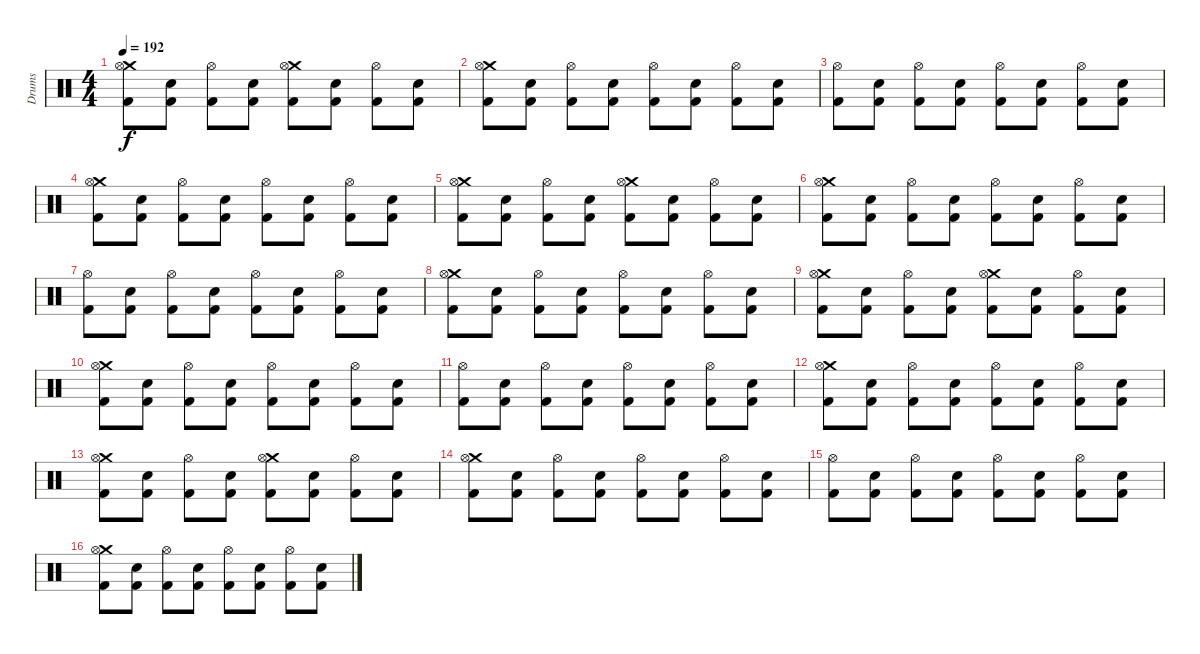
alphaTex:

\track ("Drums" "Drums") {instrument percussion}
\staff {score}
\articulation defaults
\ts (4 4)
\tempo 192
\clef neutral
\ks c
("Crash medium (hit)" "Hi-Hat (open)" "Kick (hit) 2").8{dy f} ("Electric Snare (hit)" "Kick (hit) 2").8 ("Hi-Hat (open)" "Kick (hit) 2").8 ("Electric Snare (hit)" "Kick (hit) 2").8 ("Crash medium (hit)" "Hi-Hat (open)" "Kick (hit) 2").8 ("Electric Snare (hit)" "Kick (hit) 2").8 ("Hi-Hat (open)" "Kick (hit) 2").8 ("Electric Snare (hit)" "Kick (hit) 2").8 |
("Crash medium (hit)" "Hi-Hat (open)" "Kick (hit) 2").8 ("Electric Snare (hit)" "Kick (hit) 2").8 ("Hi-Hat (open)" "Kick (hit) 2").8 ("Electric Snare (hit)" "Kick (hit) 2").8 ("Hi-Hat (open)" "Kick (hit) 2").8 ("Electric Snare (hit)" "Kick (hit) 2").8 ("Hi-Hat (open)" "Kick (hit) 2").8 ("Electric Snare (hit)" "Kick (hit) 2").8 |
("Hi-Hat (open)" "Kick (hit) 2").8 ("Electric Snare (hit)" "Kick (hit) 2").8 ("Hi-Hat (open)" "Kick (hit) 2").8 ("Electric Snare (hit)" "Kick (hit) 2").8 ("Hi-Hat (open)" "Kick (hit) 2").8 ("Electric Snare (hit)" "Kick (hit) 2").8 ("Hi-Hat (open)" "Kick (hit) 2").8 ("Electric Snare (hit)" "Kick (hit) 2").8 |
("Crash medium (hit)" "Hi-Hat (open)" "Kick (hit) 2").8 ("Electric Snare (hit)" "Kick (hit) 2").8 ("Hi-Hat (open)" "Kick (hit) 2").8 ("Electric Snare (hit)" "Kick (hit) 2").8 ("Hi-Hat (open)" "Kick (hit) 2").8 ("Electric Snare (hit)" "Kick (hit) 2").8 ("Hi-Hat (open)" "Kick (hit) 2").8 ("Electric Snare (hit)" "Kick (hit) 2").8 |
("Crash medium (hit)" "Hi-Hat (open)" "Kick (hit) 2").8 ("Electric Snare (hit)" "Kick (hit) 2").8 ("Hi-Hat (open)" "Kick (hit) 2").8 ("Electric Snare (hit)" "Kick (hit) 2").8 ("Crash medium (hit)" "Hi-Hat (open)" "Kick (hit) 2").8 ("Electric Snare (hit)" "Kick (hit) 2").8 ("Hi-Hat (open)" "Kick (hit) 2").8 ("Electric Snare (hit)" "Kick (hit) 2").8 |
("Crash medium (hit)" "Hi-Hat (open)" "Kick (hit) 2").8 ("Electric Snare (hit)" "Kick (hit) 2").8 ("Hi-Hat (open)" "Kick (hit) 2").8 ("Electric Snare (hit)" "Kick (hit) 2").8 ("Hi-Hat (open)" "Kick (hit) 2").8 ("Electric Snare (hit)" "Kick (hit) 2").8 ("Hi-Hat (open)" "Kick (hit) 2").8 ("Electric Snare (hit)" "Kick (hit) 2").8 |
("Hi-Hat (open)" "Kick (hit) 2").8 ("Electric Snare (hit)" "Kick (hit) 2").8 ("Hi-Hat (open)" "Kick (hit) 2").8 ("Electric Snare (hit)" "Kick (hit) 2").8 ("Hi-Hat (open)" "Kick (hit) 2").8 ("Electric Snare (hit)" "Kick (hit) 2").8 ("Hi-Hat (open)" "Kick (hit) 2").8 ("Electric Snare (hit)" "Kick (hit) 2").8 |
("Crash medium (hit)" "Hi-Hat (open)" "Kick (hit) 2").8 ("Electric Snare (hit)" "Kick (hit) 2").8 ("Hi-Hat (open)" "Kick (hit) 2").8 ("Electric Snare (hit)" "Kick (hit) 2").8 ("Hi-Hat (open)" "Kick (hit) 2").8 ("Electric Snare (hit)" "Kick (hit) 2").8 ("Hi-Hat (open)" "Kick (hit) 2").8 ("Electric Snare (hit)" "Kick (hit) 2").8 |
("Crash medium (hit)" "Hi-Hat (open)" "Kick (hit) 2").8 ("Electric Snare (hit)" "Kick (hit) 2").8 ("Hi-Hat (open)" "Kick (hit) 2").8 ("Electric Snare (hit)" "Kick (hit) 2").8 ("Crash medium (hit)" "Hi-Hat (open)" "Kick (hit) 2").8 ("Electric Snare (hit)" "Kick (hit) 2").8 ("Hi-Hat (open)" "Kick (hit) 2").8 ("Electric Snare (hit)" "Kick (hit) 2").8 |
("Crash medium (hit)" "Hi-Hat (open)" "Kick (hit) 2").8 ("Electric Snare (hit)" "Kick (hit) 2").8 ("Hi-Hat (open)" "Kick (hit) 2").8 ("Electric Snare (hit)" "Kick (hit) 2").8 ("Hi-Hat (open)" "Kick (hit) 2").8 ("Electric Snare (hit)" "Kick (hit) 2").8 ("Hi-Hat (open)" "Kick (hit) 2").8 ("Electric Snare (hit)" "Kick (hit) 2").8 |
("Hi-Hat (open)" "Kick (hit) 2").8 ("Electric Snare (hit)" "Kick (hit) 2").8 ("Hi-Hat (open)" "Kick (hit) 2").8 ("Electric Snare (hit)" "Kick (hit) 2").8 ("Hi-Hat (open)" "Kick (hit) 2").8 ("Electric Snare (hit)" "Kick (hit) 2").8 ("Hi-Hat (open)" "Kick (hit) 2").8 ("Electric Snare (hit)" "Kick (hit) 2").8 |
("Crash medium (hit)" "Hi-Hat (open)" "Kick (hit) 2").8 ("Electric Snare (hit)" "Kick (hit) 2").8 ("Hi-Hat (open)" "Kick (hit) 2").8 ("Electric Snare (hit)" "Kick (hit) 2").8 ("Hi-Hat (open)" "Kick (hit) 2").8 ("Electric Snare (hit)" "Kick (hit) 2").8 ("Hi-Hat (open)" "Kick (hit) 2").8 ("Electric Snare (hit)" "Kick (hit) 2").8 |
("Crash medium (hit)" "Hi-Hat (open)" "Kick (hit) 2").8 ("Electric Snare (hit)" "Kick (hit) 2").8 ("Hi-Hat (open)" "Kick (hit) 2").8 ("Electric Snare (hit)" "Kick (hit) 2").8 ("Crash medium (hit)" "Hi-Hat (open)" "Kick (hit) 2").8 ("Electric Snare (hit)" "Kick (hit) 2").8 ("Hi-Hat (open)" "Kick (hit) 2").8 ("Electric Snare (hit)" "Kick (hit) 2").8 |
("Crash medium (hit)" "Hi-Hat (open)" "Kick (hit) 2").8 ("Electric Snare (hit)" "Kick (hit) 2").8 ("Hi-Hat (open)" "Kick (hit) 2").8 ("Electric Snare (hit)" "Kick (hit) 2").8 ("Hi-Hat (open)" "Kick (hit) 2").8 ("Electric Snare (hit)" "Kick (hit) 2").8 ("Hi-Hat (open)" "Kick (hit) 2").8 ("Electric Snare (hit)" "Kick (hit) 2").8 |
("Hi-Hat (open)" "Kick (hit) 2").8 ("Electric Snare (hit)" "Kick (hit) 2").8 ("Hi-Hat (open)" "Kick (hit) 2").8 ("Electric Snare (hit)" "Kick (hit) 2").8 ("Hi-Hat (open)" "Kick (hit) 2").8 ("Electric Snare (hit)" "Kick (hit) 2").8 ("Hi-Hat (open)" "Kick (hit) 2").8 ("Electric Snare (hit)" "Kick (hit) 2").8 |
("Crash medium (hit)" "Hi-Hat (open)" "Kick (hit) 2").8 ("Electric Snare (hit)" "Kick (hit) 2").8 ("Hi-Hat (open)" "Kick (hit) 2").8 ("Electric Snare (hit)" "Kick (hit) 2").8 ("Hi-Hat (open)" "Kick (hit) 2").8 ("Electric Snare (hit)" "Kick (hit) 2").8 ("Hi-Hat (open)" "Kick (hit) 2").8 ("Electric Snare (hit)" "Kick (hit) 2").8
